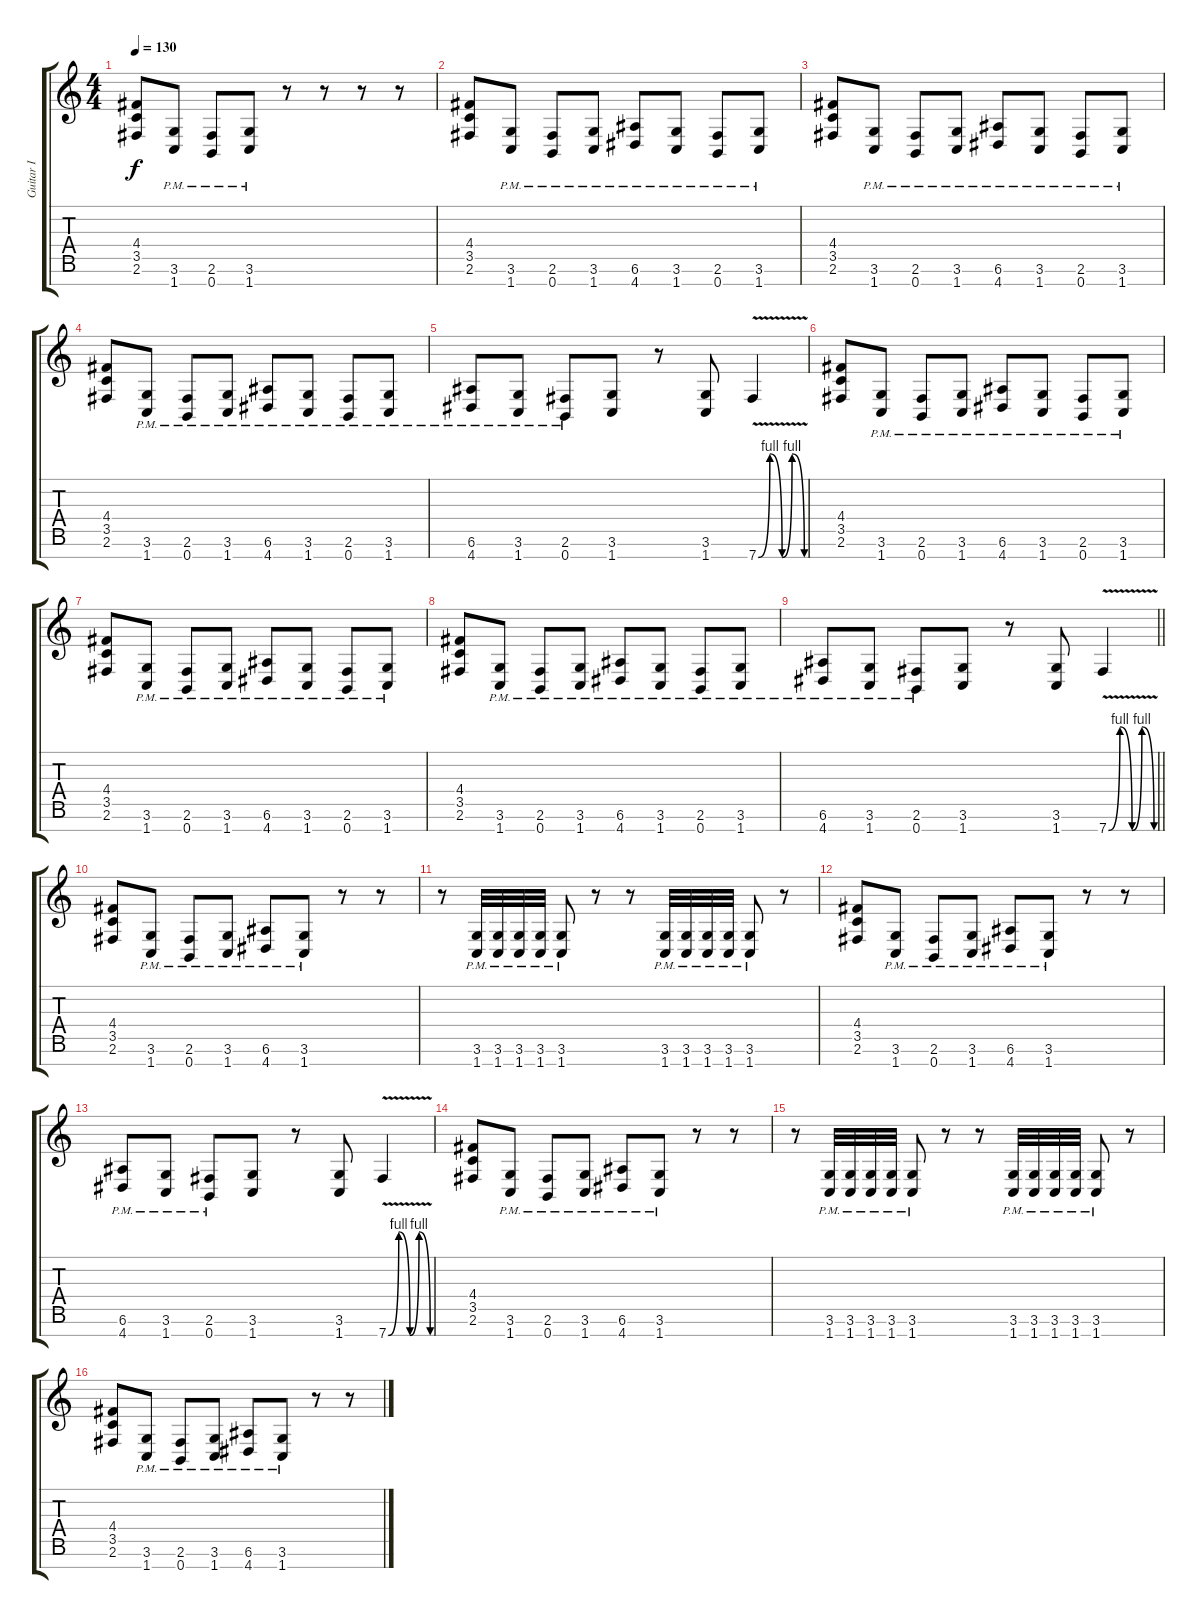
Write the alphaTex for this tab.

\track ("Guitar I" "Guitar I") {instrument distortionguitar}
\staff {score tabs}
\tuning (E4 B3 G3 D3 A2 E2 B1) {hide}
\ts (4 4)
\section ("" "")
\tempo 130
\clef g2
\ks c
(4.4 3.5 2.6).8{dy f} (3.6{pm} 1.7{pm}).8 (2.6{pm} 0.7{pm}).8 (3.6{pm} 1.7{pm}).8 r.8 r.8 r.8 r.8 |
(4.4 3.5 2.6).8 (3.6{pm} 1.7{pm}).8 (2.6{pm} 0.7{pm}).8 (3.6{pm} 1.7{pm}).8 (6.6{pm} 4.7{pm}).8 (3.6{pm} 1.7{pm}).8 (2.6{pm} 0.7{pm}).8 (3.6{pm} 1.7{pm}).8 |
(4.4 3.5 2.6).8 (3.6{pm} 1.7{pm}).8 (2.6{pm} 0.7{pm}).8 (3.6{pm} 1.7{pm}).8 (6.6{pm} 4.7{pm}).8 (3.6{pm} 1.7{pm}).8 (2.6{pm} 0.7{pm}).8 (3.6{pm} 1.7{pm}).8 |
(4.4 3.5 2.6).8 (3.6{pm} 1.7{pm}).8 (2.6{pm} 0.7{pm}).8 (3.6{pm} 1.7{pm}).8 (6.6{pm} 4.7{pm}).8 (3.6{pm} 1.7{pm}).8 (2.6{pm} 0.7{pm}).8 (3.6{pm} 1.7{pm}).8 |
(6.6{pm} 4.7{pm}).8 (3.6{pm} 1.7{pm}).8 (2.6{pm} 0.7{pm}).8 (3.6 1.7).8 r.8 (3.6 1.7).8 7.7{be (custom 0 0 15 4 31 0 44 4 60 0) v}.4{instrument guitarharmonics} |
(4.4 3.5 2.6).8{instrument distortionguitar} (3.6{pm} 1.7{pm}).8 (2.6{pm} 0.7{pm}).8 (3.6{pm} 1.7{pm}).8 (6.6{pm} 4.7{pm}).8 (3.6{pm} 1.7{pm}).8 (2.6{pm} 0.7{pm}).8 (3.6{pm} 1.7{pm}).8 |
(4.4 3.5 2.6).8 (3.6{pm} 1.7{pm}).8 (2.6{pm} 0.7{pm}).8 (3.6{pm} 1.7{pm}).8 (6.6{pm} 4.7{pm}).8 (3.6{pm} 1.7{pm}).8 (2.6{pm} 0.7{pm}).8 (3.6{pm} 1.7{pm}).8 |
(4.4 3.5 2.6).8 (3.6{pm} 1.7{pm}).8 (2.6{pm} 0.7{pm}).8 (3.6{pm} 1.7{pm}).8 (6.6{pm} 4.7{pm}).8 (3.6{pm} 1.7{pm}).8 (2.6{pm} 0.7{pm}).8 (3.6{pm} 1.7{pm}).8 |
\barLineRight lightlight
(6.6{pm} 4.7{pm}).8 (3.6{pm} 1.7{pm}).8 (2.6{pm} 0.7{pm}).8 (3.6 1.7).8 r.8 (3.6 1.7).8 7.7{be (custom 0 0 15 4 31 0 44 4 60 0) v}.4{instrument guitarharmonics} |
\section ("" "")
(4.4 3.5 2.6).8{instrument distortionguitar} (3.6{pm} 1.7{pm}).8 (2.6{pm} 0.7{pm}).8 (3.6{pm} 1.7{pm}).8 (6.6{pm} 4.7{pm}).8 (3.6{pm} 1.7{pm}).8 r.8 r.8 |
r.8 (3.6{pm} 1.7{pm}).32 (3.6{pm} 1.7{pm}).32 (3.6{pm} 1.7{pm}).32 (3.6{pm} 1.7{pm}).32 (3.6{pm} 1.7{pm}).8 r.8 r.8 (3.6{pm} 1.7{pm}).32 (3.6{pm} 1.7{pm}).32 (3.6{pm} 1.7{pm}).32 (3.6{pm} 1.7{pm}).32 (3.6{pm} 1.7{pm}).8 r.8 |
(4.4 3.5 2.6).8 (3.6{pm} 1.7{pm}).8 (2.6{pm} 0.7{pm}).8 (3.6{pm} 1.7{pm}).8 (6.6{pm} 4.7{pm}).8 (3.6{pm} 1.7{pm}).8 r.8 r.8 |
(6.6{pm} 4.7{pm}).8 (3.6{pm} 1.7{pm}).8 (2.6{pm} 0.7{pm}).8 (3.6 1.7).8 r.8 (3.6 1.7).8 7.7{be (custom 0 0 15 4 31 0 44 4 60 0) v}.4{instrument guitarharmonics} |
(4.4 3.5 2.6).8{instrument distortionguitar} (3.6{pm} 1.7{pm}).8 (2.6{pm} 0.7{pm}).8 (3.6{pm} 1.7{pm}).8 (6.6{pm} 4.7{pm}).8 (3.6{pm} 1.7{pm}).8 r.8 r.8 |
r.8 (3.6{pm} 1.7{pm}).32 (3.6{pm} 1.7{pm}).32 (3.6{pm} 1.7{pm}).32 (3.6{pm} 1.7{pm}).32 (3.6{pm} 1.7{pm}).8 r.8 r.8 (3.6{pm} 1.7{pm}).32 (3.6{pm} 1.7{pm}).32 (3.6{pm} 1.7{pm}).32 (3.6{pm} 1.7{pm}).32 (3.6{pm} 1.7{pm}).8 r.8 |
(4.4 3.5 2.6).8 (3.6{pm} 1.7{pm}).8 (2.6{pm} 0.7{pm}).8 (3.6{pm} 1.7{pm}).8 (6.6{pm} 4.7{pm}).8 (3.6{pm} 1.7{pm}).8 r.8 r.8
